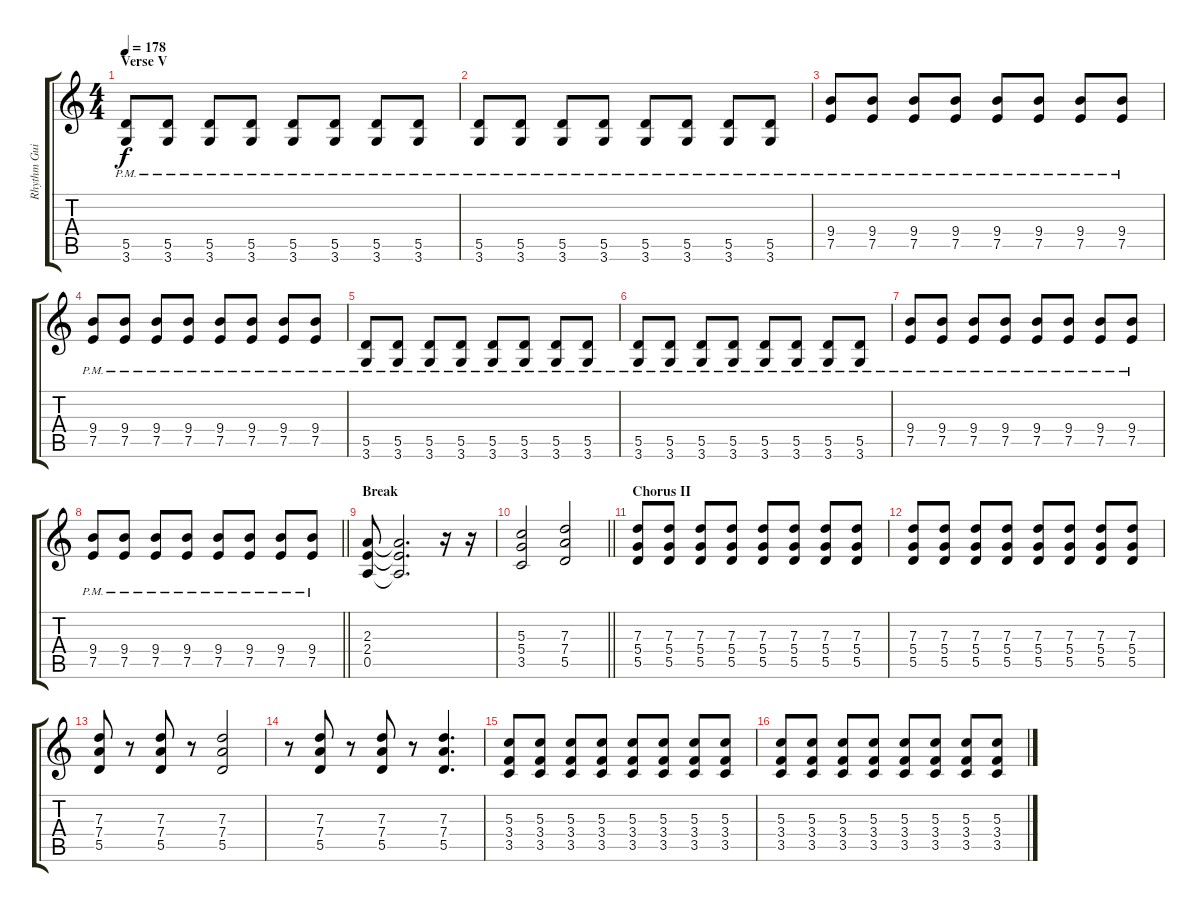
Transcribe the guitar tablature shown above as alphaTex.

\track ("Rhythm Guitar" "Rhythm Gui") {instrument overdrivenguitar}
\staff {score tabs}
\tuning (E4 B3 G3 D3 A2 E2) {hide}
\ts (4 4)
\section ("" "Verse V")
\tempo 178
\clef g2
\ks c
(5.5{pm} 3.6{pm}).8{dy f} (5.5{pm} 3.6{pm}).8 (5.5{pm} 3.6{pm}).8 (5.5{pm} 3.6{pm}).8 (5.5{pm} 3.6{pm}).8 (5.5{pm} 3.6{pm}).8 (5.5{pm} 3.6{pm}).8 (5.5{pm} 3.6{pm}).8 |
(5.5{pm} 3.6{pm}).8 (5.5{pm} 3.6{pm}).8 (5.5{pm} 3.6{pm}).8 (5.5{pm} 3.6{pm}).8 (5.5{pm} 3.6{pm}).8 (5.5{pm} 3.6{pm}).8 (5.5{pm} 3.6{pm}).8 (5.5{pm} 3.6{pm}).8 |
(9.4{pm} 7.5{pm}).8 (9.4{pm} 7.5{pm}).8 (9.4{pm} 7.5{pm}).8 (9.4{pm} 7.5{pm}).8 (9.4{pm} 7.5{pm}).8 (9.4{pm} 7.5{pm}).8 (9.4{pm} 7.5{pm}).8 (9.4{pm} 7.5{pm}).8 |
(9.4{pm} 7.5{pm}).8 (9.4{pm} 7.5{pm}).8 (9.4{pm} 7.5{pm}).8 (9.4{pm} 7.5{pm}).8 (9.4{pm} 7.5{pm}).8 (9.4{pm} 7.5{pm}).8 (9.4{pm} 7.5{pm}).8 (9.4{pm} 7.5{pm}).8 |
(5.5{pm} 3.6{pm}).8 (5.5{pm} 3.6{pm}).8 (5.5{pm} 3.6{pm}).8 (5.5{pm} 3.6{pm}).8 (5.5{pm} 3.6{pm}).8 (5.5{pm} 3.6{pm}).8 (5.5{pm} 3.6{pm}).8 (5.5{pm} 3.6{pm}).8 |
(5.5{pm} 3.6{pm}).8 (5.5{pm} 3.6{pm}).8 (5.5{pm} 3.6{pm}).8 (5.5{pm} 3.6{pm}).8 (5.5{pm} 3.6{pm}).8 (5.5{pm} 3.6{pm}).8 (5.5{pm} 3.6{pm}).8 (5.5{pm} 3.6{pm}).8 |
(9.4{pm} 7.5{pm}).8 (9.4{pm} 7.5{pm}).8 (9.4{pm} 7.5{pm}).8 (9.4{pm} 7.5{pm}).8 (9.4{pm} 7.5{pm}).8 (9.4{pm} 7.5{pm}).8 (9.4{pm} 7.5{pm}).8 (9.4{pm} 7.5{pm}).8 |
\barLineRight lightlight
(9.4{pm} 7.5{pm}).8 (9.4{pm} 7.5{pm}).8 (9.4{pm} 7.5{pm}).8 (9.4{pm} 7.5{pm}).8 (9.4{pm} 7.5{pm}).8 (9.4{pm} 7.5{pm}).8 (9.4{pm} 7.5{pm}).8 (9.4{pm} 7.5).8 |
\section ("" "Break")
(2.3 2.4 0.5).8 (2.3{t} 2.4{t} 0.5{t}).2{d} r.16 r.16 |
\barLineRight lightlight
(5.3 5.4 3.5).2 (7.3 7.4 5.5).2 |
\section ("" "Chorus II")
(7.3 5.4 5.5).8 (7.3 5.4 5.5).8 (7.3 5.4 5.5).8 (7.3 5.4 5.5).8 (7.3 5.4 5.5).8 (7.3 5.4 5.5).8 (7.3 5.4 5.5).8 (7.3 5.4 5.5).8 |
(7.3 5.4 5.5).8 (7.3 5.4 5.5).8 (7.3 5.4 5.5).8 (7.3 5.4 5.5).8 (7.3 5.4 5.5).8 (7.3 5.4 5.5).8 (7.3 5.4 5.5).8 (7.3 5.4 5.5).8 |
(7.3 7.4 5.5).8 r.8 (7.3 7.4 5.5).8 r.8 (7.3 7.4 5.5).2 |
r.8 (7.3 7.4 5.5).8 r.8 (7.3 7.4 5.5).8 r.8 (7.3 7.4 5.5).4{d} |
(5.3 3.4 3.5).8 (5.3 3.4 3.5).8 (5.3 3.4 3.5).8 (5.3 3.4 3.5).8 (5.3 3.4 3.5).8 (5.3 3.4 3.5).8 (5.3 3.4 3.5).8 (5.3 3.4 3.5).8 |
(5.3 3.4 3.5).8 (5.3 3.4 3.5).8 (5.3 3.4 3.5).8 (5.3 3.4 3.5).8 (5.3 3.4 3.5).8 (5.3 3.4 3.5).8 (5.3 3.4 3.5).8 (5.3 3.4 3.5).8
